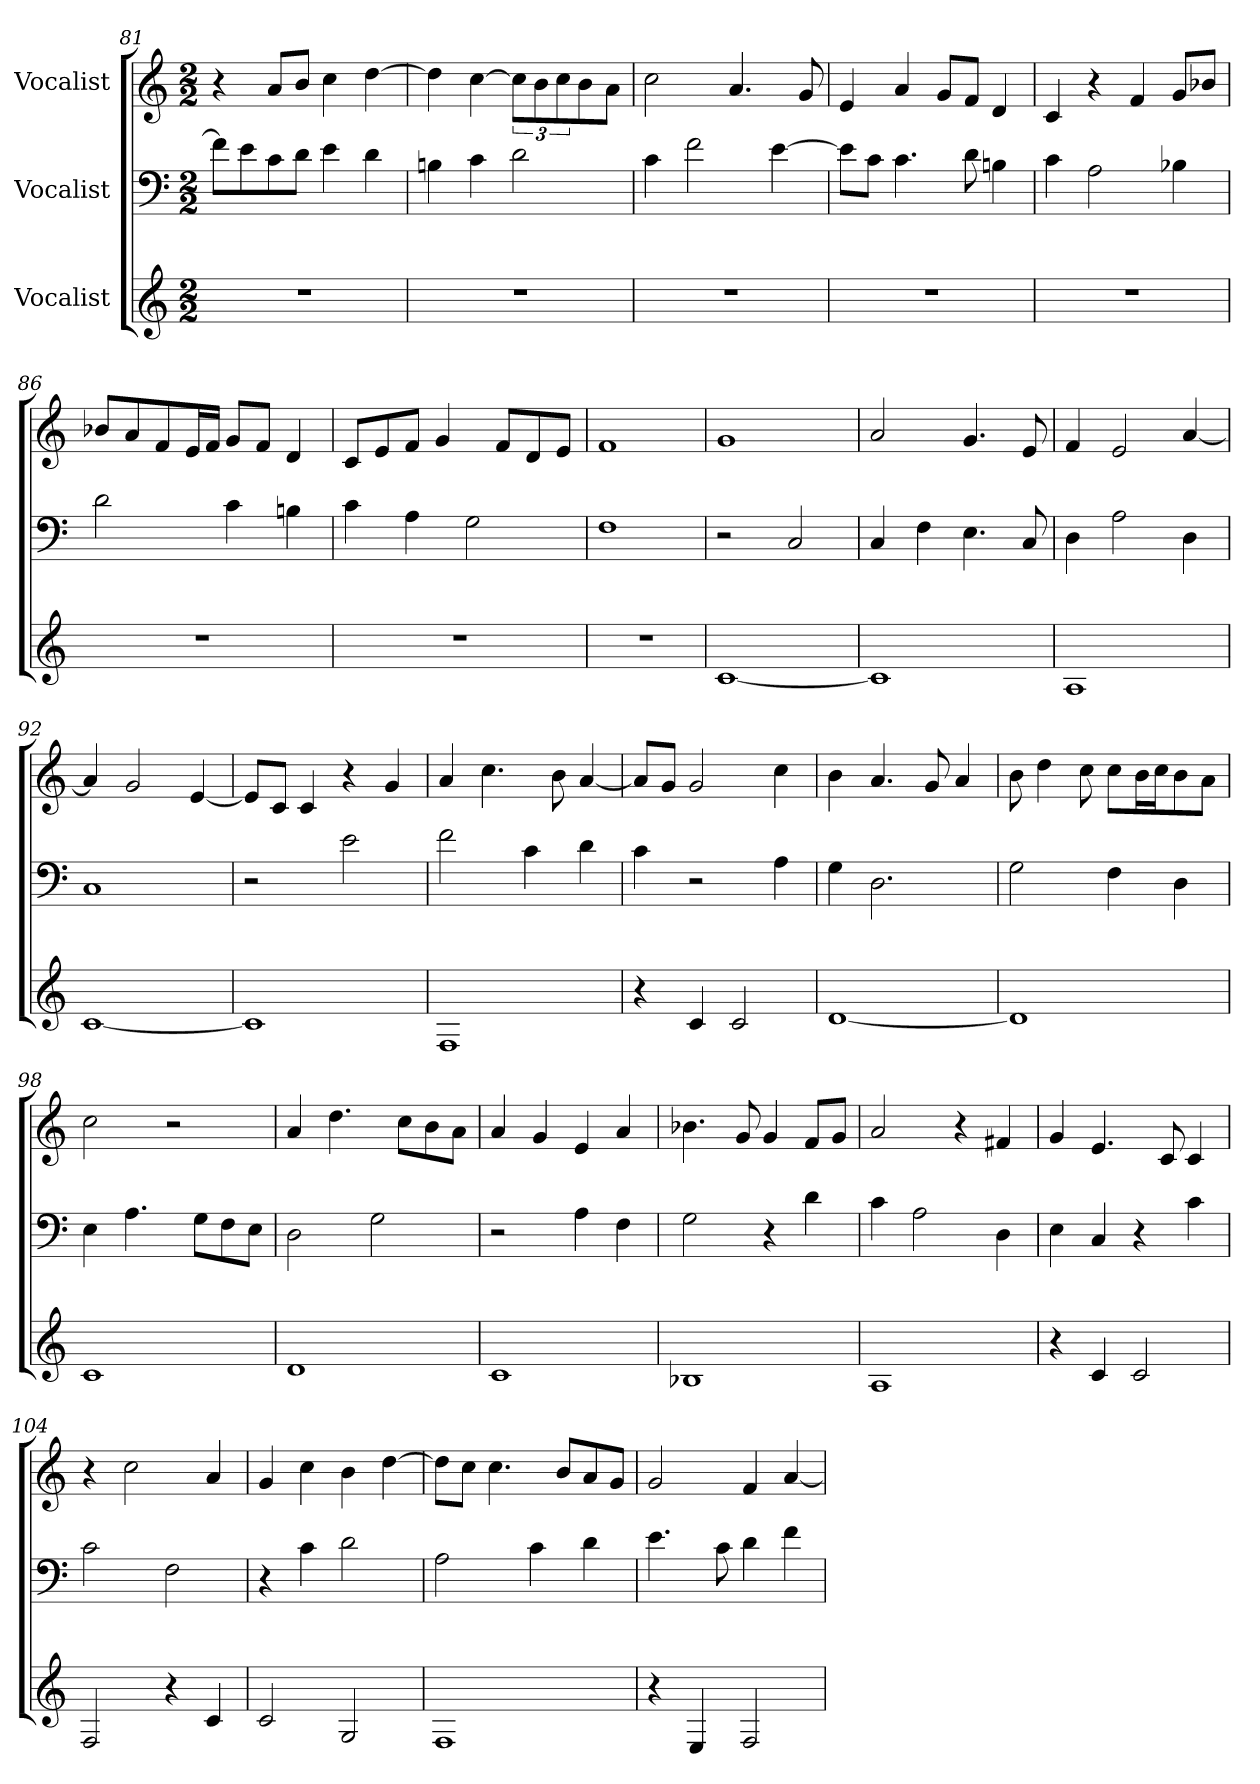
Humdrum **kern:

**kern	**kern	**kern
*part3	*part2	*part1
*staff3	*staff2	*staff1
*I"Vocalist	*I"Vocalist	*I"Vocalist
*M2/2	*M2/2	*M2/2
=81	=81	=81
1r	8fL]	4r
.	8e	.
.	8c	8aL
.	8dJ	8bJ
.	4e	4cc
.	4d	[4dd
=82	=82	=82
1r	4Bn	4dd]
.	4c	[4cc
.	2d	12ccL]
.	.	12b
.	.	12cc
.	.	8b
.	.	8aJ
=83	=83	=83
1r	4c	2cc
.	2f	.
.	.	4.a
.	[4e	.
.	.	8g
=84	=84	=84
1r	8eL]	4e
.	8cJ	.
.	4.c	4a
.	.	8gL
.	8d	8fJ
.	4Bn	4d
=85	=85	=85
1r	4c	4c
.	2A	4r
.	.	4f
.	4B-X	8gL
.	.	8b-XJ
=86	=86	=86
1r	2d	8b-XL
.	.	8a
.	.	8f
.	.	16eL
.	.	16fJJ
.	4c	8gL
.	.	8fJ
.	4Bn	4d
=87	=87	=87
1r	4c	8cL
.	.	8e
.	4A	8fJ
.	.	4g
.	2G	.
.	.	8fL
.	.	8d
.	.	8eJ
=88	=88	=88
1r	1F	1f
=89	=89	=89
[1c	2r	1g
.	2C	.
=90	=90	=90
1c]	4C	2a
.	4F	.
.	4.E	4.g
.	8C	8e
=91	=91	=91
1A	4D	4f
.	2A	2e
.	4D	[4a
=92	=92	=92
[1c	1C	4a]
.	.	2g
.	.	[4e
=93	=93	=93
1c]	2r	8eL]
.	.	8cJ
.	.	4c
.	2e	4r
.	.	4g
=94	=94	=94
1F	2f	4a
.	.	4.cc
.	4c	.
.	.	8b
.	4d	[4a
=95	=95	=95
4r	4c	8aL]
.	.	8gJ
4c	2r	2g
2c	.	.
.	4A	4cc
=96	=96	=96
[1d	4G	4b
.	2.D	4.a
.	.	8g
.	.	4a
=97	=97	=97
1d]	2G	8b
.	.	4dd
.	.	8cc
.	4F	8ccL
.	.	16bL
.	.	16ccJ
.	4D	8b
.	.	8aJ
=98	=98	=98
1c	4E	2cc
.	4.A	.
.	.	2r
.	8GL	.
.	8F	.
.	8EJ	.
=99	=99	=99
1d	2D	4a
.	.	4.dd
.	2G	.
.	.	8ccL
.	.	8b
.	.	8aJ
=100	=100	=100
1c	2r	4a
.	.	4g
.	4A	4e
.	4F	4a
=101	=101	=101
1B-X	2G	4.b-X
.	.	8g
.	4r	4g
.	4d	8fL
.	.	8gJ
=102	=102	=102
1A	4c	2a
.	2A	.
.	.	4r
.	4D	4f#X
=103	=103	=103
4r	4E	4g
4c	4C	4.e
2c	4r	.
.	.	8c
.	4c	4c
=104	=104	=104
2F	2c	4r
.	.	2cc
4r	2F	.
4c	.	4a
=105	=105	=105
2c	4r	4g
.	4c	4cc
2G	2d	4b
.	.	[4dd
=106	=106	=106
1F	2A	8ddL]
.	.	8ccJ
.	.	4.cc
.	4c	.
.	.	8bL
.	4d	8a
.	.	8gJ
=107	=107	=107
4r	4.e	2g
4E	.	.
.	8c	.
2F	4d	4f
.	4f	[4a
=	=	=
*-	*-	*-
